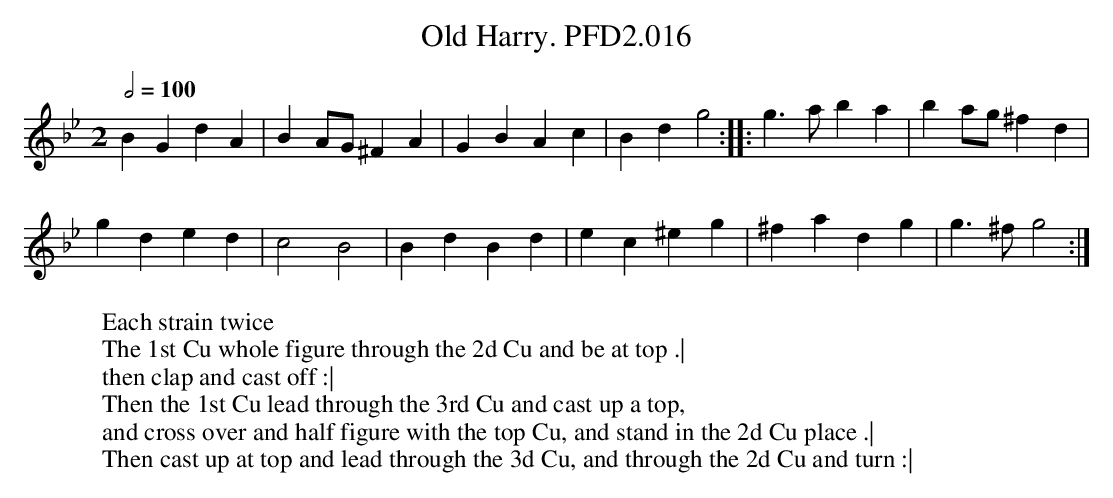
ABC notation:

X:1
T:Old Harry. PFD2.016
M:2
L:1/4
Q:1/2=100
W:Each strain twice
W:The 1st Cu whole figure through the 2d Cu and be at top .|
W:then clap and cast off :|
W:Then the 1st Cu lead through the 3rd Cu and cast up a top,
W:and cross over and half figure with the top Cu, and stand in the 2d Cu place .|
W:Then cast up at top and lead through the 3d Cu, and through the 2d Cu and turn :|
K:Gm
BG dA|BA/G/ ^FA|GBAc|Bd g2:|\
|:g>a ba|ba/g/ ^fd|
gd ed|c2 B2|\
Bd Bd|ec ^eg|^fa dg|g>^f g2:|
